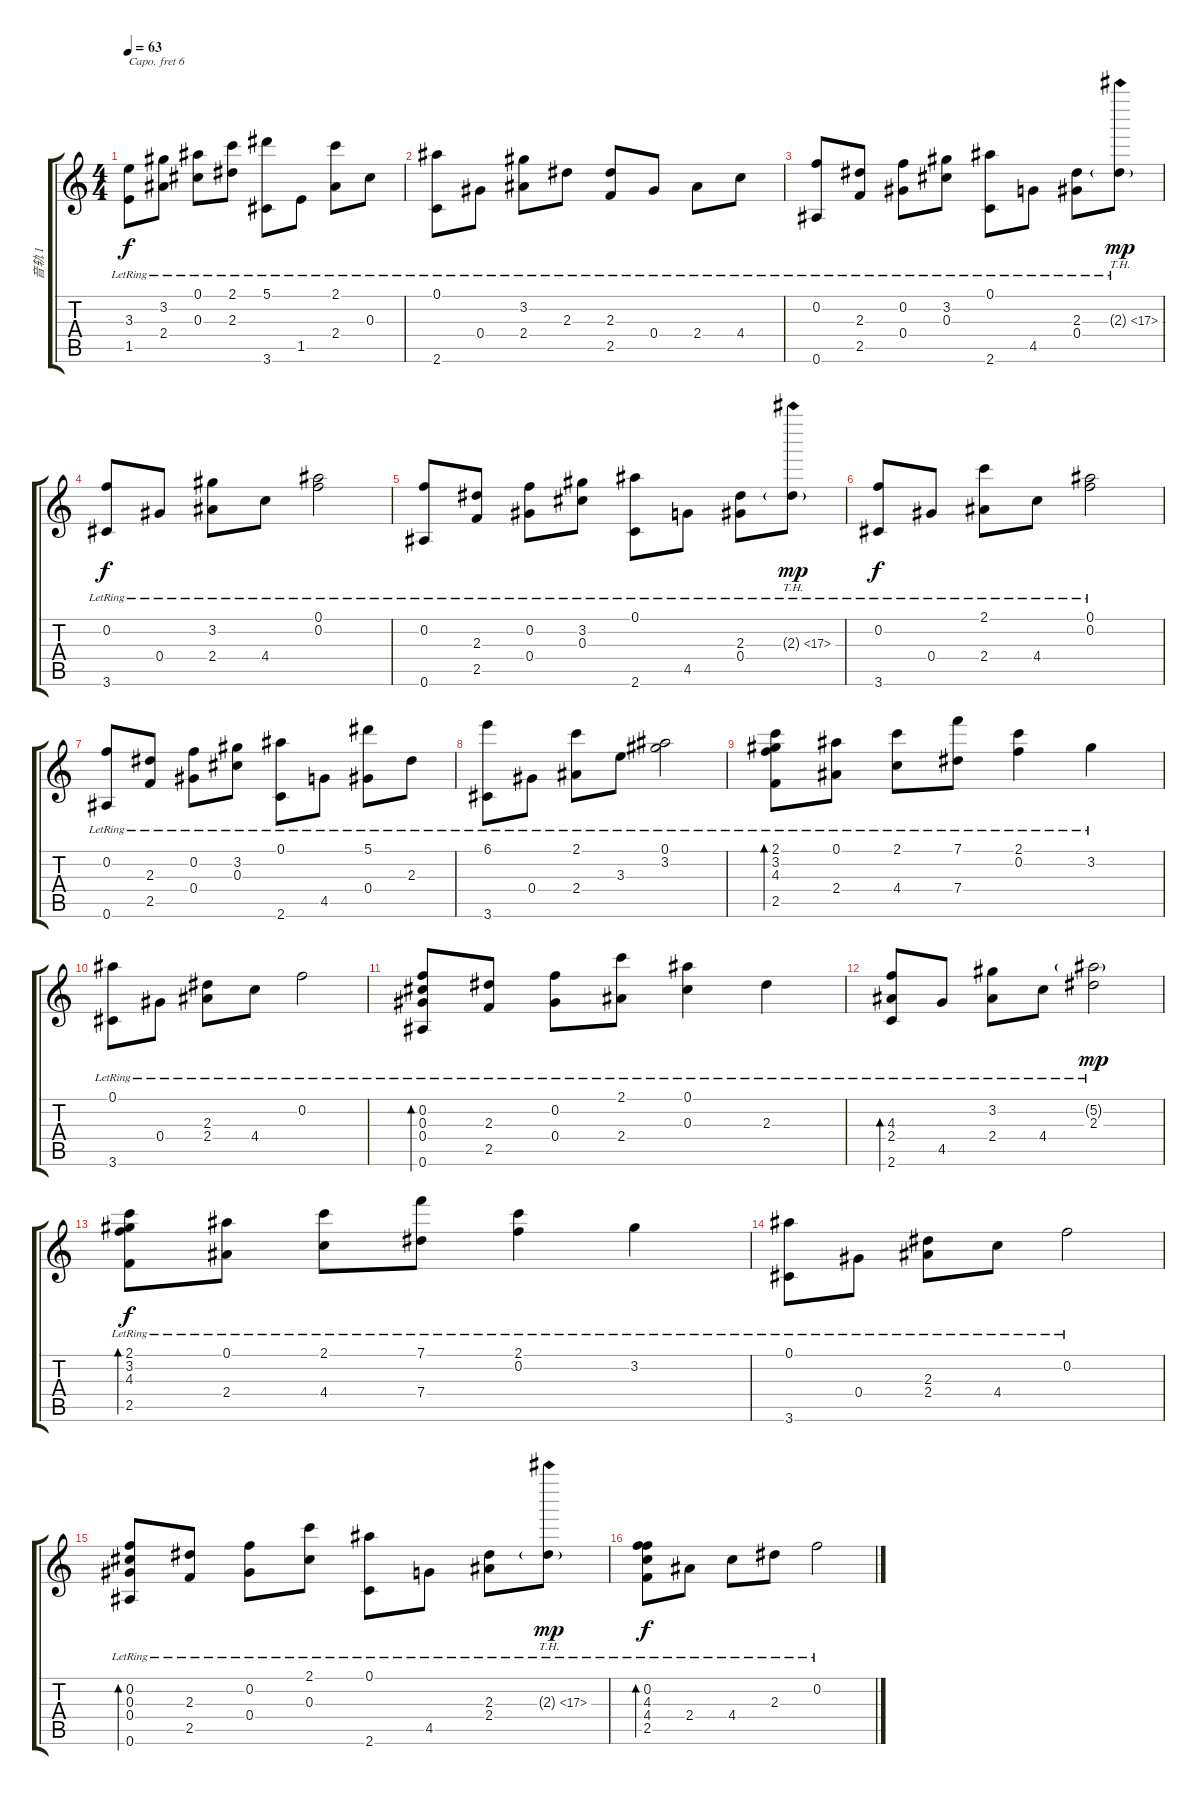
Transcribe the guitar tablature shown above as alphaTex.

\track ("音轨 1" "音轨 1") {instrument acousticguitarnylon}
\staff {score tabs}
\capo 6
\tuning (E4 B3 G3 D3 A2 E2) {hide}
\ts (4 4)
\tempo 63
\clef g2
\ks c
(3.3{lr} 1.5{lr}).8{dy f} (3.2{lr} 2.4{lr}).8 (0.1{lr} 0.3{lr}).8 (2.1{lr} 2.3{lr}).8 (5.1{lr} 3.6{lr}).8 1.5{lr}.8 (2.1{lr} 2.4{lr}).8 0.3{lr}.8 |
(0.1{lr} 2.6{lr}).8 0.4{lr}.8 (3.2{lr} 2.4{lr}).8 2.3{lr}.8 (2.3{lr} 2.5{lr}).8 0.4{lr}.8 2.4{lr}.8 4.4{lr}.8 |
(0.2{lr} 0.6{lr}).8 (2.3{lr} 2.5{lr}).8 (0.2{lr} 0.4{lr}).8 (3.2{lr} 0.3{lr}).8 (0.1{lr} 2.6{lr}).8 4.5{lr}.8 (2.3{lr} 0.4{lr}).8 2.3{th 15 g lr}.8{dy mp} |
(0.2{lr} 3.6{lr}).8{dy f} 0.4{lr}.8 (3.2{lr} 2.4{lr}).8 4.4{lr}.8 (0.1{lr} 0.2{lr}).2 |
(0.2{lr} 0.6{lr}).8 (2.3{lr} 2.5{lr}).8 (0.2{lr} 0.4{lr}).8 (3.2{lr} 0.3{lr}).8 (0.1{lr} 2.6{lr}).8 4.5{lr}.8 (2.3{lr} 0.4{lr}).8 2.3{th 15 g lr}.8{dy mp} |
(0.2{lr} 3.6{lr}).8{dy f} 0.4{lr}.8 (2.1{lr} 2.4{lr}).8 4.4{lr}.8 (0.1{lr} 0.2{lr}).2 |
(0.2{lr} 0.6{lr}).8 (2.3{lr} 2.5{lr}).8 (0.2{lr} 0.4{lr}).8 (3.2{lr} 0.3{lr}).8 (0.1{lr} 2.6{lr}).8 4.5{lr}.8 (5.1{lr} 0.4{lr}).8 2.3{lr}.8 |
(6.1 3.6{lr}).8 0.4{lr}.8 (2.1{lr} 2.4{lr}).8 3.3{lr}.8 (0.1{lr} 3.2{lr}).2 |
(2.1{lr} 3.2{lr} 4.3{lr} 2.5{lr}).8{bd 120} (0.1{lr} 2.4{lr}).8 (2.1{lr} 4.4{lr}).8 (7.1{lr} 7.4{lr}).8 (2.1{lr} 0.2{lr}).4 3.2{lr}.4 |
(0.1{lr} 3.6{lr}).8 0.4{lr}.8 (2.3{lr} 2.4{lr}).8 4.4{lr}.8 0.2{lr}.2 |
(0.2{lr} 0.3{lr} 0.4{lr} 0.6{lr}).8{bd 120} (2.3{lr} 2.5{lr}).8 (0.2{lr} 0.4{lr}).8 (2.1{lr} 2.4{lr}).8 (0.1{lr} 0.3{lr}).4 2.3{lr}.4 |
(4.3{lr} 2.4{lr} 2.6{lr}).8{bd 120} 4.5{lr}.8 (3.2{lr} 2.4{lr}).8 4.4{lr}.8 (5.2{g lr} 2.3{lr}).2{dy mp} |
(2.1{lr} 3.2{lr} 4.3{lr} 2.5{lr}).8{bd 120 dy f} (0.1{lr} 2.4{lr}).8 (2.1{lr} 4.4{lr}).8 (7.1{lr} 7.4{lr}).8 (2.1{lr} 0.2{lr}).4 3.2{lr}.4 |
(0.1{lr} 3.6{lr}).8 0.4{lr}.8 (2.3{lr} 2.4{lr}).8 4.4{lr}.8 0.2{lr}.2 |
(0.2{lr} 0.3{lr} 0.4{lr} 0.6{lr}).8{bd 120} (2.3{lr} 2.5{lr}).8 (0.2{lr} 0.4{lr}).8 (2.1{lr} 0.3{lr}).8 (0.1{lr} 2.6{lr}).8 4.5{lr}.8 (2.3{lr} 2.4{lr}).8 2.3{th 15 g lr}.8{dy mp} |
(0.2{lr} 4.3{lr} 4.4{lr} 2.5{lr}).8{bd 120 dy f} 2.4{lr}.8 4.4{lr}.8 2.3{lr}.8 0.2{lr}.2
